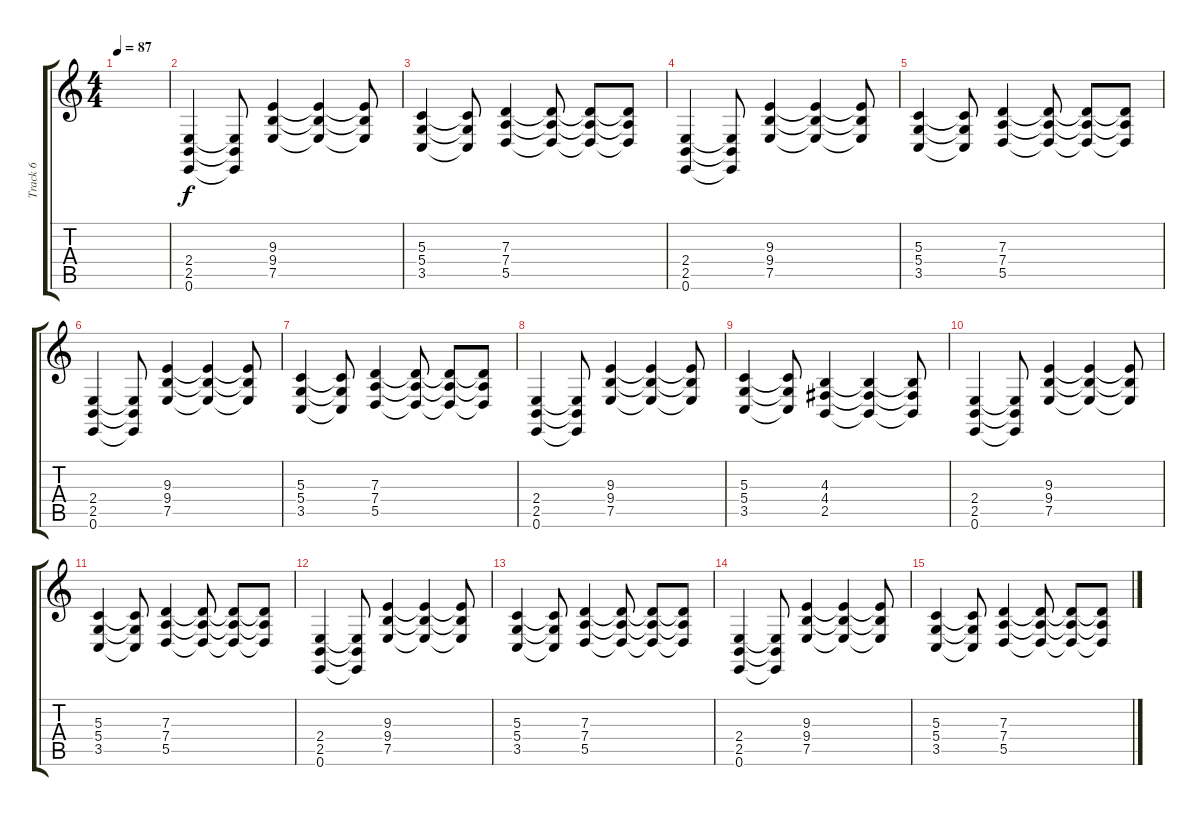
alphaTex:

\track ("Track 6" "Track 6") {instrument choiraahs}
\staff {score tabs}
\tuning (E4 B3 G3 D3 A2 E2) {hide}
\ts (4 4)
\tempo 87
\clef g2
\ks c
|
(2.4 2.5 0.6).4 (2.4{t} 2.5{t} 0.6{t}).8 (9.3 9.4 7.5).4 (9.3{t} 9.4{t} 7.5{t}).4 (9.3{t} 9.4{t} 7.5{t}).8 |
(5.3 5.4 3.5).4 (5.3{t} 5.4{t} 3.5{t}).8 (7.3 7.4 5.5).4 (7.3{t} 7.4{t} 5.5{t}).8 (7.3{t} 7.4{t} 5.5{t}).8 (7.3{t} 7.4{t} 5.5{t}).8 |
(2.4 2.5 0.6).4 (2.4{t} 2.5{t} 0.6{t}).8 (9.3 9.4 7.5).4 (9.3{t} 9.4{t} 7.5{t}).4 (9.3{t} 9.4{t} 7.5{t}).8 |
(5.3 5.4 3.5).4 (5.3{t} 5.4{t} 3.5{t}).8 (7.3 7.4 5.5).4 (7.3{t} 7.4{t} 5.5{t}).8 (7.3{t} 7.4{t} 5.5{t}).8 (7.3{t} 7.4{t} 5.5{t}).8 |
(2.4 2.5 0.6).4 (2.4{t} 2.5{t} 0.6{t}).8 (9.3 9.4 7.5).4 (9.3{t} 9.4{t} 7.5{t}).4 (9.3{t} 9.4{t} 7.5{t}).8 |
(5.3 5.4 3.5).4 (5.3{t} 5.4{t} 3.5{t}).8 (7.3 7.4 5.5).4 (7.3{t} 7.4{t} 5.5{t}).8 (7.3{t} 7.4{t} 5.5{t}).8 (7.3{t} 7.4{t} 5.5{t}).8 |
(2.4 2.5 0.6).4 (2.4{t} 2.5{t} 0.6{t}).8 (9.3 9.4 7.5).4 (9.3{t} 9.4{t} 7.5{t}).4 (9.3{t} 9.4{t} 7.5{t}).8 |
(5.3 5.4 3.5).4 (5.3{t} 5.4{t} 3.5{t}).8 (4.3 4.4 2.5).4 (4.3{t} 4.4{t} 2.5{t}).4 (4.3{t} 4.4{t} 2.5{t}).8 |
(2.4 2.5 0.6).4 (2.4{t} 2.5{t} 0.6{t}).8 (9.3 9.4 7.5).4 (9.3{t} 9.4{t} 7.5{t}).4 (9.3{t} 9.4{t} 7.5{t}).8 |
(5.3 5.4 3.5).4 (5.3{t} 5.4{t} 3.5{t}).8 (7.3 7.4 5.5).4 (7.3{t} 7.4{t} 5.5{t}).8 (7.3{t} 7.4{t} 5.5{t}).8 (7.3{t} 7.4{t} 5.5{t}).8 |
(2.4 2.5 0.6).4 (2.4{t} 2.5{t} 0.6{t}).8 (9.3 9.4 7.5).4 (9.3{t} 9.4{t} 7.5{t}).4 (9.3{t} 9.4{t} 7.5{t}).8 |
(5.3 5.4 3.5).4 (5.3{t} 5.4{t} 3.5{t}).8 (7.3 7.4 5.5).4 (7.3{t} 7.4{t} 5.5{t}).8 (7.3{t} 7.4{t} 5.5{t}).8 (7.3{t} 7.4{t} 5.5{t}).8 |
(2.4 2.5 0.6).4 (2.4{t} 2.5{t} 0.6{t}).8 (9.3 9.4 7.5).4 (9.3{t} 9.4{t} 7.5{t}).4 (9.3{t} 9.4{t} 7.5{t}).8 |
(5.3 5.4 3.5).4 (5.3{t} 5.4{t} 3.5{t}).8 (7.3 7.4 5.5).4 (7.3{t} 7.4{t} 5.5{t}).8 (7.3{t} 7.4{t} 5.5{t}).8 (7.3{t} 7.4{t} 5.5{t}).8
